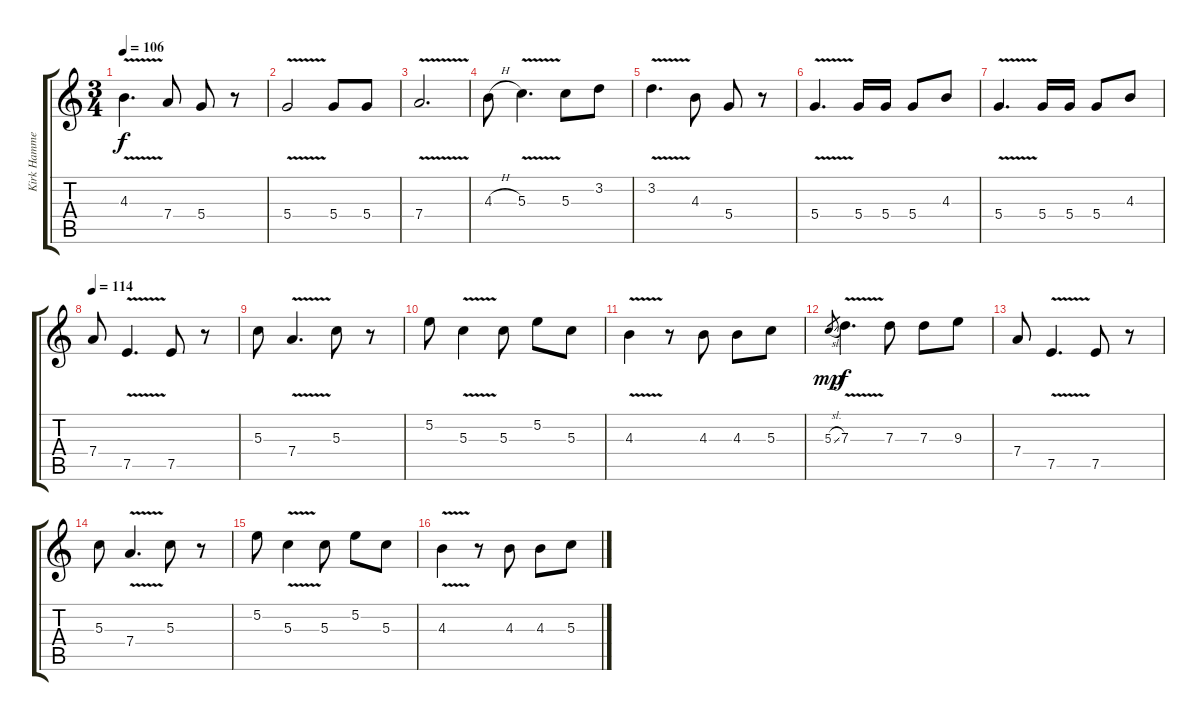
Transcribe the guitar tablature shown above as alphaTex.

\track ("Kirk Hammett" "Kirk Hamme") {instrument distortionguitar}
\staff {score tabs}
\tuning (E4 B3 G3 D3 A2 E2) {hide}
\ts (3 4)
\tempo 106
\clef g2
\ks c
4.3{v}.4{d dy f} 7.4.8 5.4.8 r.8 |
5.4{v}.2 5.4.8 5.4.8 |
7.4{v}.2{d} |
4.3{h}.8 5.3{v}.4{d} 5.3.8 3.2.8 |
3.2{v}.4{d} 4.3.8 5.4.8 r.8 |
5.4{v}.4{d} 5.4.16 5.4.16 5.4.8 4.3.8 |
5.4{v}.4{d} 5.4.16 5.4.16 5.4.8 4.3.8 |
\tempo 114
7.4.8 7.5{v}.4{d} 7.5.8 r.8 |
5.3.8 7.4{v}.4{d} 5.3.8 r.8 |
5.2.8 5.3{v}.4 5.3.8 5.2.8 5.3.8 |
4.3{v}.4 r.8 4.3.8 4.3.8 5.3.8 |
5.3{sl}.8{gr dy mp} 7.3{v}.4{d dy f} 7.3.8 7.3.8 9.3.8 |
7.4.8 7.5{v}.4{d} 7.5.8 r.8 |
5.3.8 7.4{v}.4{d} 5.3.8 r.8 |
5.2.8 5.3{v}.4 5.3.8 5.2.8 5.3.8 |
4.3{v}.4 r.8 4.3.8 4.3.8 5.3.8
